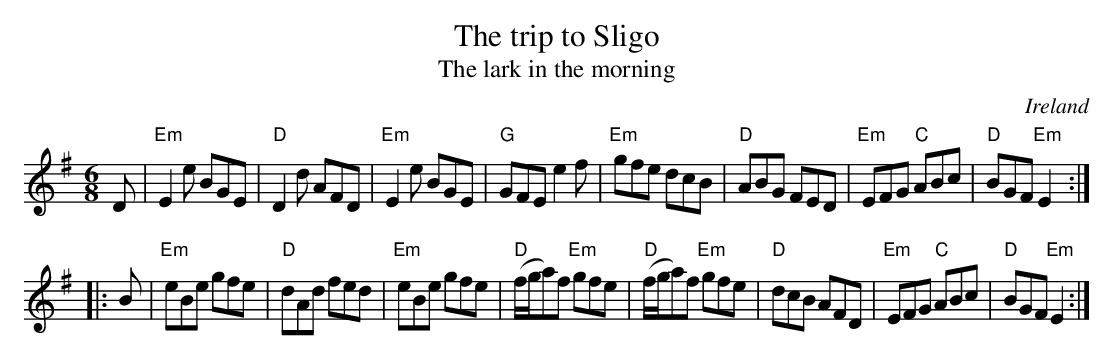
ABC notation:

X:1
T:The trip to Sligo
T:The lark in the morning
O:Ireland
M:6/8
L:1/8
K:G
D|\
"Em"E2e BGE|"D"D2d AFD|"Em"E2e BGE|"G"GFE e2f|\
"Em"gfe dcB|"D"ABG FED|"Em"EFG "C"ABc|"D"BGF "Em"E2:|
|:B|\
"Em"eBe gfe|"D"dAd fed|"Em"eBe gfe|"D"(f/g/a)f "Em"gfe|\
"D"(f/g/a)f "Em"gfe|"D"dcB AFD|"Em"EFG "C"ABc|"D"BGF "Em"E2:|
